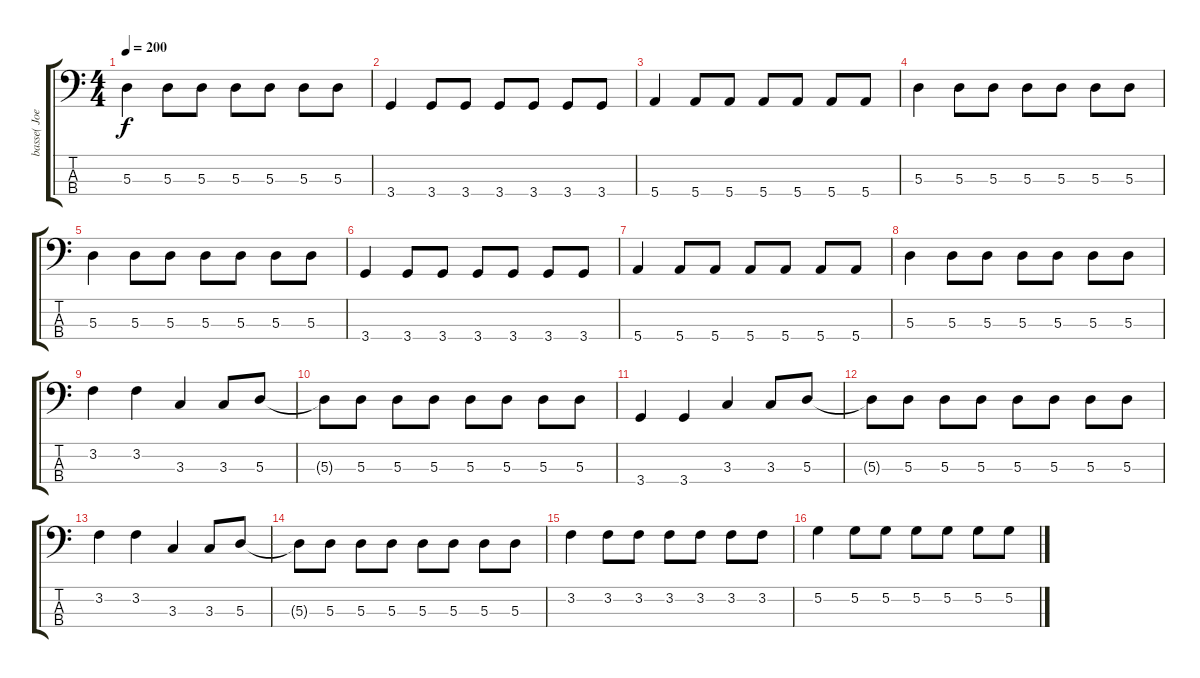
\track ("basse( Joe Bastard )" "basse( Joe") {instrument electricbasspick}
\staff {score tabs}
\tuning (G2 D2 A1 E1) {hide}
\ts (4 4)
\tempo 200
\clef f4
\ks c
5.3.4{dy f} 5.3.8 5.3.8 5.3.8 5.3.8 5.3.8 5.3.8 |
3.4.4 3.4.8 3.4.8 3.4.8 3.4.8 3.4.8 3.4.8 |
5.4.4 5.4.8 5.4.8 5.4.8 5.4.8 5.4.8 5.4.8 |
5.3.4 5.3.8 5.3.8 5.3.8 5.3.8 5.3.8 5.3.8 |
5.3.4 5.3.8 5.3.8 5.3.8 5.3.8 5.3.8 5.3.8 |
3.4.4 3.4.8 3.4.8 3.4.8 3.4.8 3.4.8 3.4.8 |
5.4.4 5.4.8 5.4.8 5.4.8 5.4.8 5.4.8 5.4.8 |
5.3.4 5.3.8 5.3.8 5.3.8 5.3.8 5.3.8 5.3.8 |
3.2.4 3.2.4 3.3.4 3.3.8 5.3.8 |
5.3{t}.8 5.3.8 5.3.8 5.3.8 5.3.8 5.3.8 5.3.8 5.3.8 |
3.4.4 3.4.4 3.3.4 3.3.8 5.3.8 |
5.3{t}.8 5.3.8 5.3.8 5.3.8 5.3.8 5.3.8 5.3.8 5.3.8 |
3.2.4 3.2.4 3.3.4 3.3.8 5.3.8 |
5.3{t}.8 5.3.8 5.3.8 5.3.8 5.3.8 5.3.8 5.3.8 5.3.8 |
3.2.4 3.2.8 3.2.8 3.2.8 3.2.8 3.2.8 3.2.8 |
5.2.4 5.2.8 5.2.8 5.2.8 5.2.8 5.2.8 5.2.8
